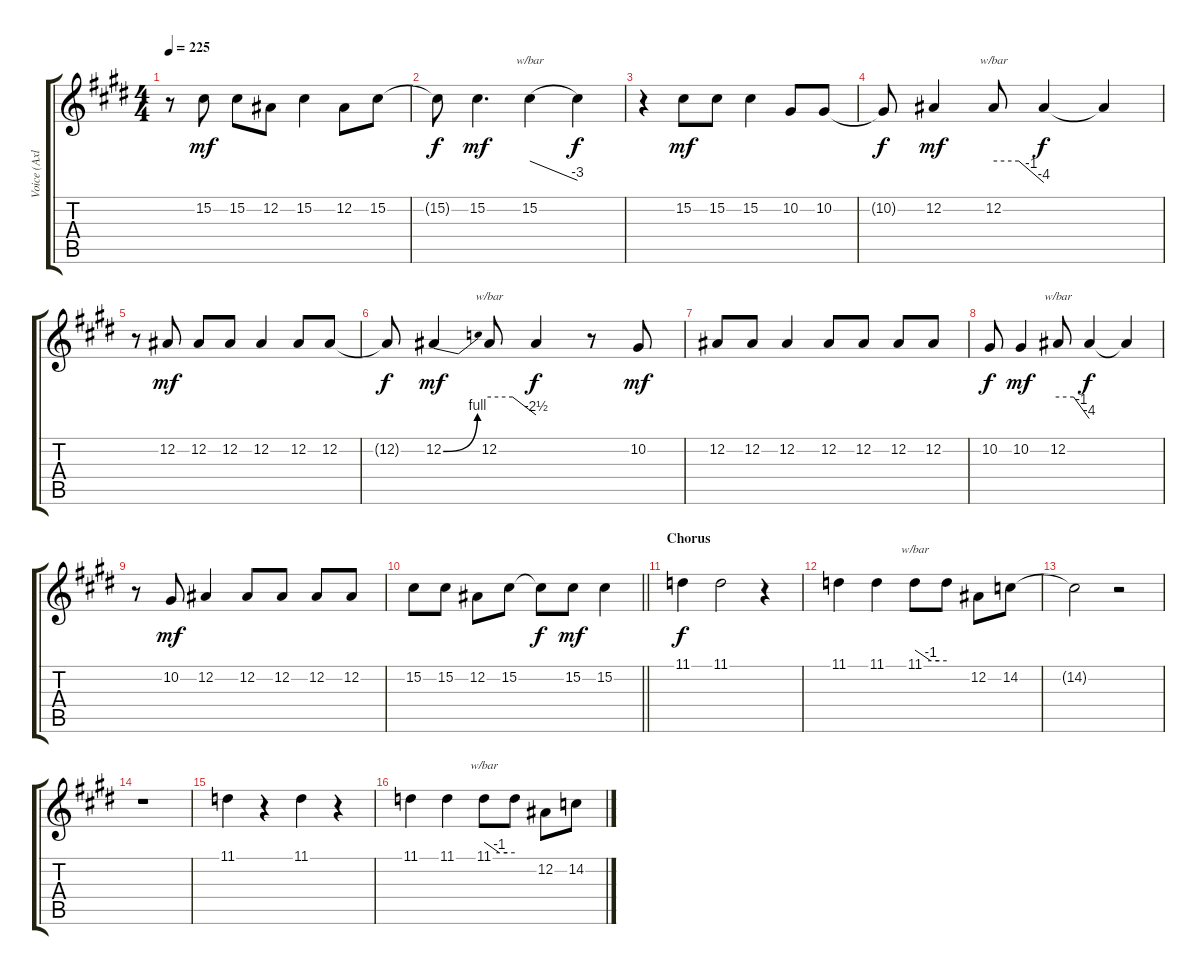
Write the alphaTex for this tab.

\track ("Voice (Axl)" "Voice (Axl") {instrument lead2sawtooth}
\staff {score tabs}
\tuning (Eb4 Bb3 Gb3 Db3 Ab2 Eb2) {hide}
\ts (4 4)
\tempo 225
\clef g2
\ks e
r.8{dy f} 15.2.8{dy mf} 15.2.8 12.2.8 15.2.4 12.2.8 15.2.8 |
15.2{t}.8{dy f} 15.2.4{d dy mf} 15.2.4{tbe (dive default 0 0 60 -12)} 15.2{t}.4{dy f} |
r.4 15.2.8{dy mf} 15.2.8 15.2.4 10.2.8 10.2.8 |
10.2{t}.8{dy f} 12.2.4{dy mf} 12.2.8{tbe (custom default 0 0 30 0 45 -4 60 -16)} 12.2{t}.4{dy f} 12.2{t}.4 |
r.8 12.2.8{dy mf} 12.2.8 12.2.8 12.2.4 12.2.8 12.2.8 |
12.2{t}.8{dy f} 12.2{be (bend 0 0 60 4)}.4{dy mf} 12.2.8{tbe (custom default 0 0 30 0 60 -10)} 12.2{t}.4{dy f} r.8 10.2.8{dy mf} |
12.2.8 12.2.8 12.2.4 12.2.8 12.2.8 12.2.8 12.2.8 |
10.2.8{dy f} 10.2.4{dy mf} 12.2.8{tbe (custom default 0 0 30 0 45 -4 60 -16)} 12.2{t}.4{dy f} 12.2{t}.4 |
r.8 10.2.8{dy mf} 12.2.4 12.2.8 12.2.8 12.2.8 12.2.8 |
\barLineRight lightlight
15.2.8 15.2.8 12.2.8 15.2.8 15.2{t}.8{dy f} 15.2.8{dy mf} 15.2.4 |
\section ("" "Chorus")
11.1.4{dy f} 11.1.2 r.4 |
11.1.4 11.1.4 11.1.8{tbe (custom default 0 0 30 -4 45 -4 60 -4)} 11.1{t}.8 12.2.8 14.2.8 |
14.2{t}.2 r.2 |
r.1 |
11.1.4 r.4 11.1.4 r.4 |
11.1.4 11.1.4 11.1.8{tbe (custom default 0 0 30 -4 45 -4 60 -4)} 11.1{t}.8 12.2.8 14.2.8
